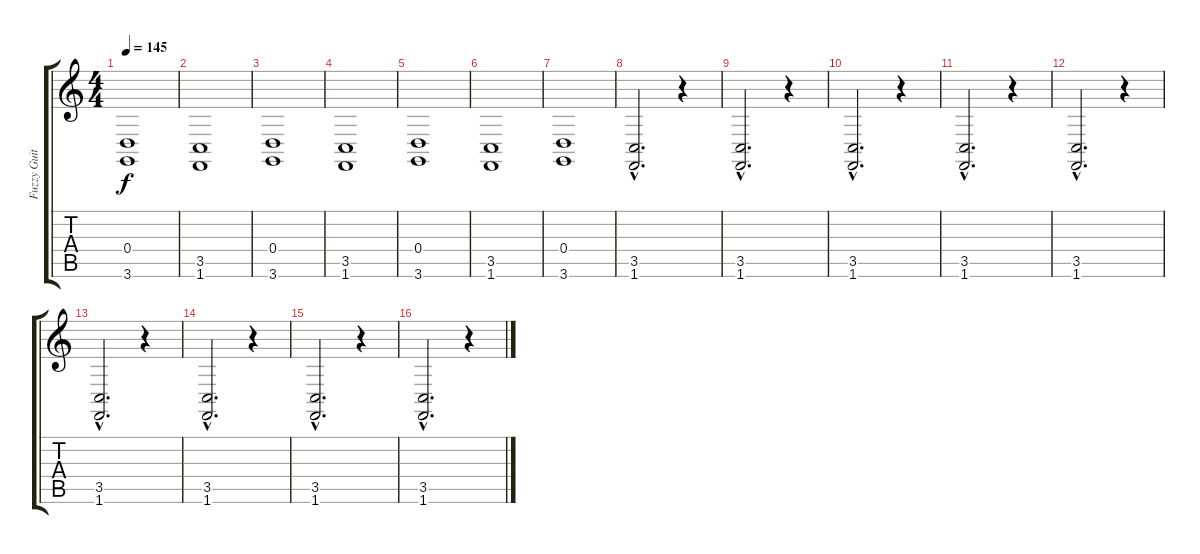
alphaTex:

\track ("Fuzzy Guitar" "Fuzzy Guit") {instrument lead2sawtooth}
\staff {score tabs}
\tuning (E4 B3 G3 D3 A2 E2) {hide}
\ts (4 4)
\tempo 145
\clef g2
\ks c
(0.4 3.6).1{dy f} |
(3.5 1.6).1 |
(0.4 3.6).1 |
(3.5 1.6).1 |
(0.4 3.6).1 |
(3.5 1.6).1 |
(0.4 3.6).1 |
(3.5{hac} 1.6{hac}).2{d} r.4 |
(3.5{hac} 1.6{hac}).2{d} r.4 |
(3.5{hac} 1.6{hac}).2{d} r.4 |
(3.5{hac} 1.6{hac}).2{d} r.4 |
(3.5{hac} 1.6{hac}).2{d} r.4 |
(3.5{hac} 1.6{hac}).2{d} r.4 |
(3.5{hac} 1.6{hac}).2{d} r.4 |
(3.5{hac} 1.6{hac}).2{d} r.4 |
(3.5{hac} 1.6{hac}).2{d} r.4
